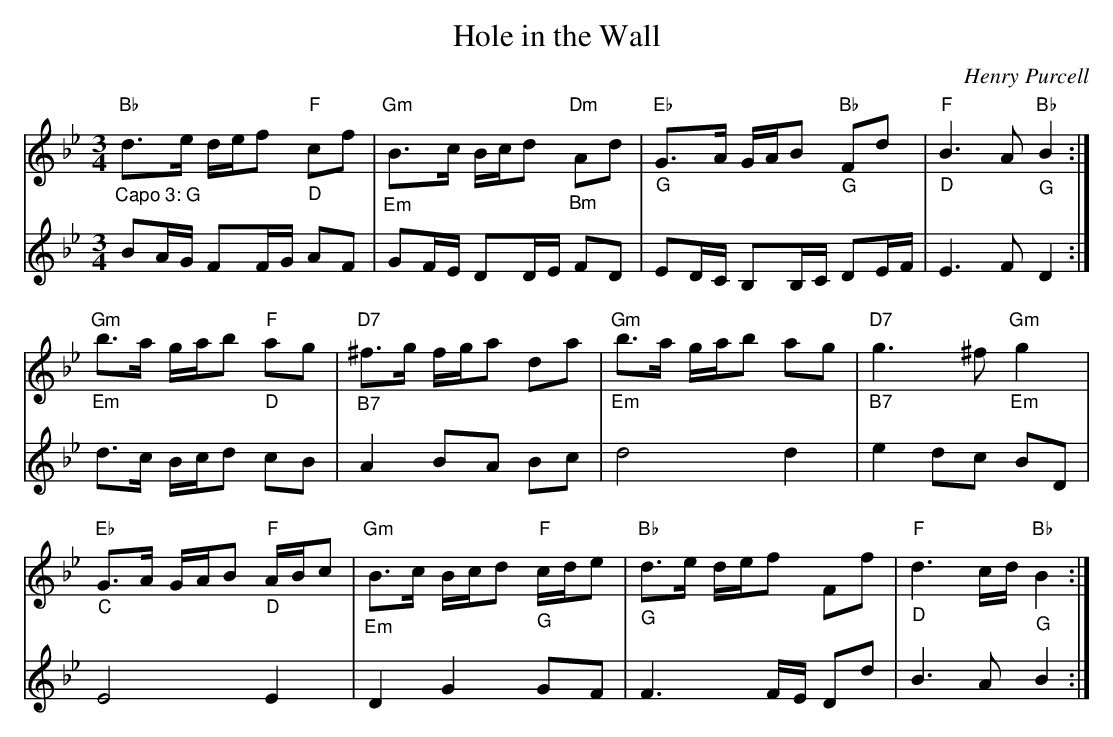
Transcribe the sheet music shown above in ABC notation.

X:1
T:Hole in the Wall
C:Henry Purcell
M:3/4
L:1/8
K:Bb
V:1
"_Capo 3: G""Bb"d>e d/e/f "F""_D"cf|"Gm""_Em"B>c B/c/d "Dm""_Bm"Ad|"Eb""_G"G>A G/A/B "Bb""_G"Fd|"F""_D"B3A"Bb""_G"B2:|
"Gm""_Em"b>a g/a/b "F""_D"ag|"D7""_B7"^f>g f/g/a da|"Gm""_Em"b>a g/a/b ag|"D7""_B7"g3^f"Gm""_Em"g2|
"Eb""_C"G>A G/A/B "F""_D"A/B/c|"Gm""_Em"B>c B/c/d "F""_G"c/d/e|"Bb""_G"d>e d/e/f Ff|"F""_D"d3c/d/"Bb""_G"B2:|
V:2
BA/G/ FF/G/ AF|GF/E/ DD/E/ FD|ED/C/ B,B,/C/ DE/F/|E3FD2:|
d>c B/c/d cB|A2BA Bc|d4d2|e2dc BD|
E4E2|D2G2GF|F3F/E/ Dd|B3AB2:|
